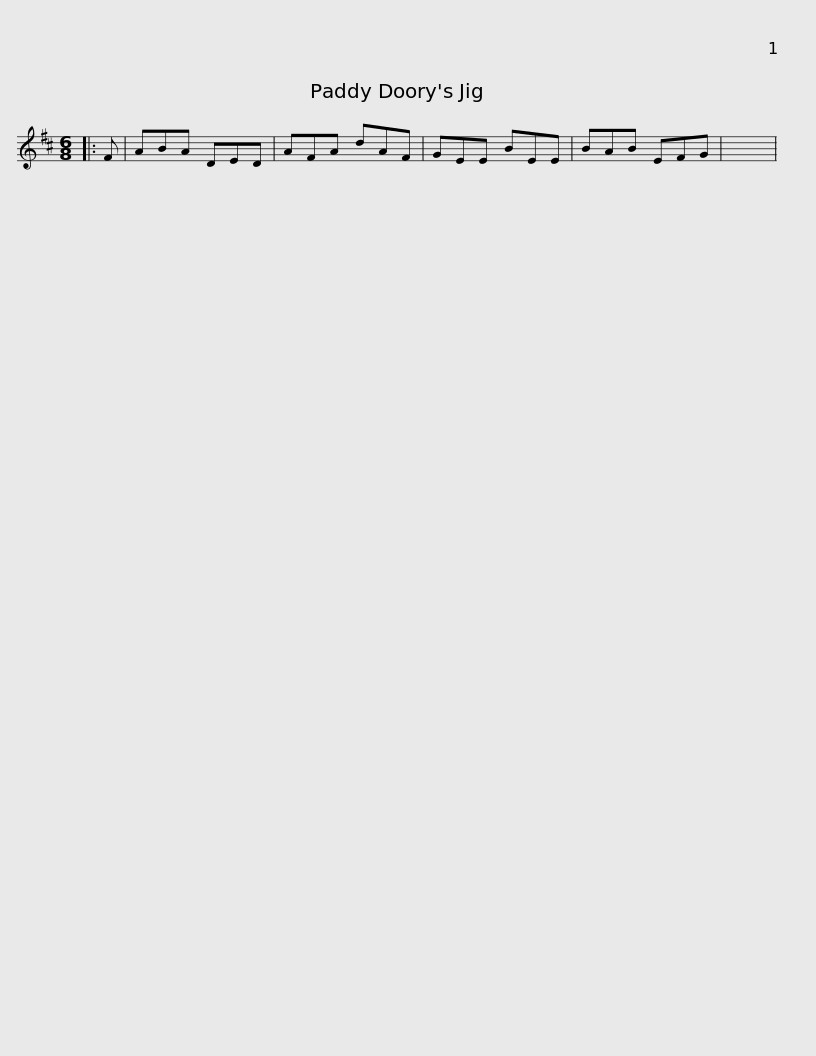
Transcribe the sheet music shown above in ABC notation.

X:1
L:1/8
M:6/8
I:linebreak $
K:D
V:1 treble
V:1
|: F | ABA DED | AFA dAF | GEE BEE | BAB EFG | %5
 x6 | %6
